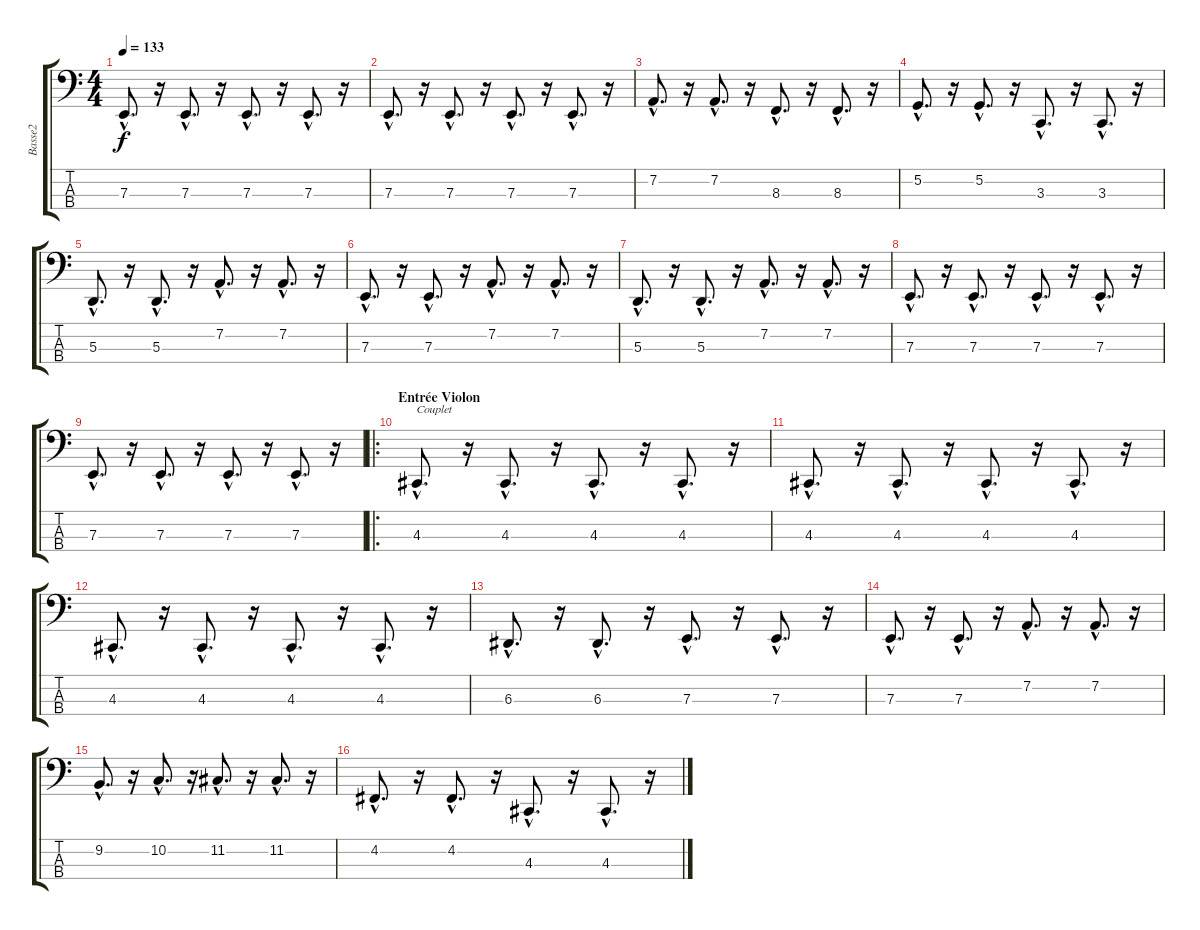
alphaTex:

\track ("Basse2" "Basse2") {instrument fretlessbass}
\staff {score tabs}
\tuning (G1 D1 A0 E0) {hide}
\ts (4 4)
\tempo 133
\clef f4
\ks c
7.3{hac}.8{d dy f} r.16 7.3{hac}.8{d} r.16 7.3{hac}.8{d} r.16 7.3{hac}.8{d} r.16 |
7.3{hac}.8{d} r.16 7.3{hac}.8{d} r.16 7.3{hac}.8{d} r.16 7.3{hac}.8{d} r.16 |
7.2{hac}.8{d} r.16 7.2{hac}.8{d} r.16 8.3{hac}.8{d} r.16 8.3{hac}.8{d} r.16 |
5.2{hac}.8{d} r.16 5.2{hac}.8{d} r.16 3.3{hac}.8{d} r.16 3.3{hac}.8{d} r.16 |
5.3{hac}.8{d} r.16 5.3{hac}.8{d} r.16 7.2{hac}.8{d} r.16 7.2{hac}.8{d} r.16 |
7.3{hac}.8{d} r.16 7.3{hac}.8{d} r.16 7.2{hac}.8{d} r.16 7.2{hac}.8{d} r.16 |
5.3{hac}.8{d} r.16 5.3{hac}.8{d} r.16 7.2{hac}.8{d} r.16 7.2{hac}.8{d} r.16 |
7.3{hac}.8{d} r.16 7.3{hac}.8{d} r.16 7.3{hac}.8{d} r.16 7.3{hac}.8{d} r.16 |
7.3{hac}.8{d} r.16 7.3{hac}.8{d} r.16 7.3{hac}.8{d} r.16 7.3{hac}.8{d} r.16 |
\ro
\section ("" "Entrée Violon")
4.3{hac}.8{d txt "Couplet"} r.16 4.3{hac}.8{d} r.16 4.3{hac}.8{d} r.16 4.3{hac}.8{d} r.16 |
4.3{hac}.8{d} r.16 4.3{hac}.8{d} r.16 4.3{hac}.8{d} r.16 4.3{hac}.8{d} r.16 |
4.3{hac}.8{d} r.16 4.3{hac}.8{d} r.16 4.3{hac}.8{d} r.16 4.3{hac}.8{d} r.16 |
6.3{hac}.8{d} r.16 6.3{hac}.8{d} r.16 7.3{hac}.8{d} r.16 7.3{hac}.8{d} r.16 |
7.3{hac}.8{d} r.16 7.3{hac}.8{d} r.16 7.2{hac}.8{d} r.16 7.2{hac}.8{d} r.16 |
9.2{hac}.8{d} r.16 10.2{hac}.8{d} r.16 11.2{hac}.8{d} r.16 11.2{hac}.8{d} r.16 |
4.2{hac}.8{d} r.16 4.2{hac}.8{d} r.16 4.3{hac}.8{d} r.16 4.3{hac}.8{d} r.16
